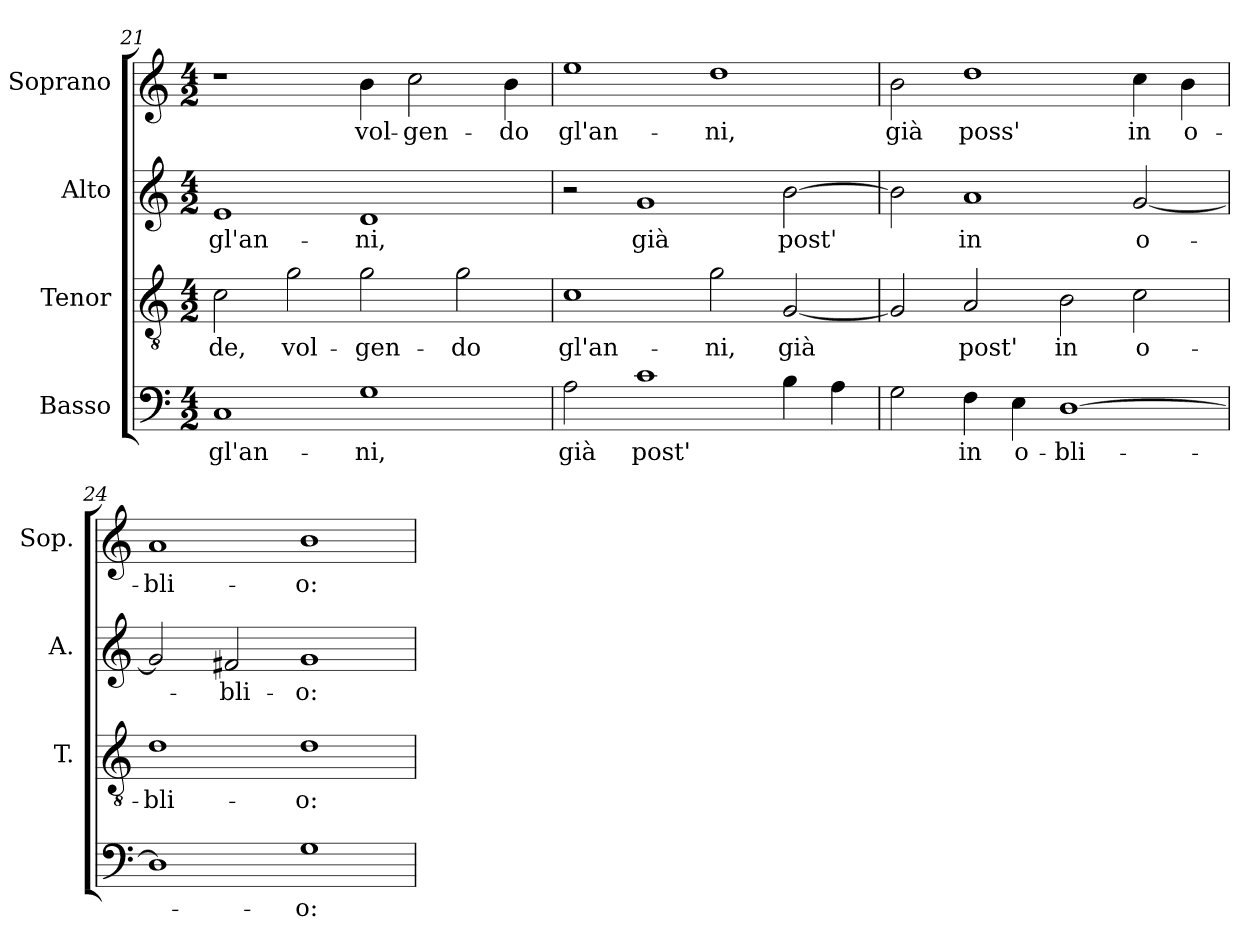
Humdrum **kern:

**kern	**text	**kern	**text	**kern	**text	**kern	**text
*part4	*part4	*part3	*part3	*part2	*part2	*part1	*part1
*staff4	*staff4	*staff3	*staff3	*staff2	*staff2	*staff1	*staff1
*I"Basso	*	*I"Tenor	*	*I"Alto	*	*I"Soprano	*
*	*	*I'T.	*	*I'A.	*	*I'Sop.	*
*clefF4	*	*clefGv2	*	*clefG2	*	*clefG2	*
*	*	*ITrd7c12	*	*	*	*	*
*k[]	*	*k[]	*	*k[]	*	*k[]	*
*C:	*	*C:	*	*C:	*	*C:	*
*M4/2	*	*M4/2	*	*M4/2	*	*M4/2	*
=21	=21	=21	=21	=21	=21	=21	=21
!	!LO:LY:b:color=#000000	!	!	!	!	!	!
!	!	!	!LO:LY:b:color=#000000	!	!	!	!
!	!	!	!	!	!LO:LY:b:color=#000000	!	!
1Ci	gl'an-	2Ci\	-de,	1ei	gl'an-	1r	.
!	!	!	!LO:LY:b:color=#000000	!	!	!	!
.	.	2Gi\	vol-	.	.	.	.
!	!LO:LY:b:color=#000000	!	!	!	!	!	!
!	!	!	!LO:LY:b:color=#000000	!	!	!	!
!	!	!	!	!	!LO:LY:b:color=#000000	!	!
!	!	!	!	!	!	!	!LO:LY:b:color=#000000
1Gi	-ni,	2Gi\	-gen-	1di	-ni,	4bi\	vol-
!	!	!	!	!	!	!	!LO:LY:b:color=#000000
.	.	.	.	.	.	2cci\	-gen-
!	!	!	!LO:LY:b:color=#000000	!	!	!	!
.	.	2Gi\	-do	.	.	.	.
!	!	!	!	!	!	!	!LO:LY:b:color=#000000
.	.	.	.	.	.	4bi\	-do
=22	=22	=22	=22	=22	=22	=22	=22
!	!LO:LY:b:color=#000000	!	!	!	!	!	!
!	!	!	!LO:LY:b:color=#000000	!	!	!	!
!	!	!	!	!	!	!	!LO:LY:b:color=#000000
2Ai\	già	1Ci	gl'an-	2r	.	1eei	gl'an-
!	!LO:LY:b:color=#000000	!	!	!	!	!	!
!	!	!	!	!	!LO:LY:b:color=#000000	!	!
1ci	post'	.	.	1gi	già	.	.
!	!	!	!LO:LY:b:color=#000000	!	!	!	!
!	!	!	!	!	!	!	!LO:LY:b:color=#000000
.	.	2Gi\	-ni,	.	.	1ddi	-ni,
!	!	!	!LO:LY:b:color=#000000	!	!	!	!
!	!	!	!	!	!LO:LY:b:color=#000000	!	!
4Bi\	.	[<2GGi/	già	[>2bi\	post'	.	.
4Ai\	.	.	.	.	.	.	.
=23	=23	=23	=23	=23	=23	=23	=23
!	!	!	!	!	!	!	!LO:LY:b:color=#000000
2Gi\	.	2GGi/]	.	2bi\]	.	2bi\	già
!	!LO:LY:b:color=#000000	!	!	!	!	!	!
!	!	!	!LO:LY:b:color=#000000	!	!	!	!
!	!	!	!	!	!LO:LY:b:color=#000000	!	!
!	!	!	!	!	!	!	!LO:LY:b:color=#000000
4Fi\	in	2AAi/	post'	1ai	in	1ddi	poss'
!	!LO:LY:b:color=#000000	!	!	!	!	!	!
4Ei\	o-	.	.	.	.	.	.
!	!LO:LY:b:color=#000000	!	!	!	!	!	!
!	!	!	!LO:LY:b:color=#000000	!	!	!	!
[>1Di	-bli-	2BBi\	in	.	.	.	.
!	!	!	!LO:LY:b:color=#000000	!	!	!	!
!	!	!	!	!	!LO:LY:b:color=#000000	!	!
!	!	!	!	!	!	!	!LO:LY:b:color=#000000
.	.	2Ci\	o-	[<2gi/	o-	4cci\	in
!	!	!	!	!	!	!	!LO:LY:b:color=#000000
.	.	.	.	.	.	4bi\	o-
=24	=24	=24	=24	=24	=24	=24	=24
!	!	!	!LO:LY:b:color=#000000	!	!	!	!
!	!	!	!	!	!	!	!LO:LY:b:color=#000000
1Di]	.	1Di	-bli-	2gi/]	.	1ai	-bli-
!	!	!	!	!	!LO:LY:b:color=#000000	!	!
.	.	.	.	2f#Xi/	-bli-	.	.
!	!LO:LY:b:color=#000000	!	!	!	!	!	!
!	!	!	!LO:LY:b:color=#000000	!	!	!	!
!	!	!	!	!	!LO:LY:b:color=#000000	!	!
!	!	!	!	!	!	!	!LO:LY:b:color=#000000
1Gi	-o:	1Di	-o:	1gi	-o:	1bi	-o:
=	=	=	=	=	=	=	=
*-	*-	*-	*-	*-	*-	*-	*-
